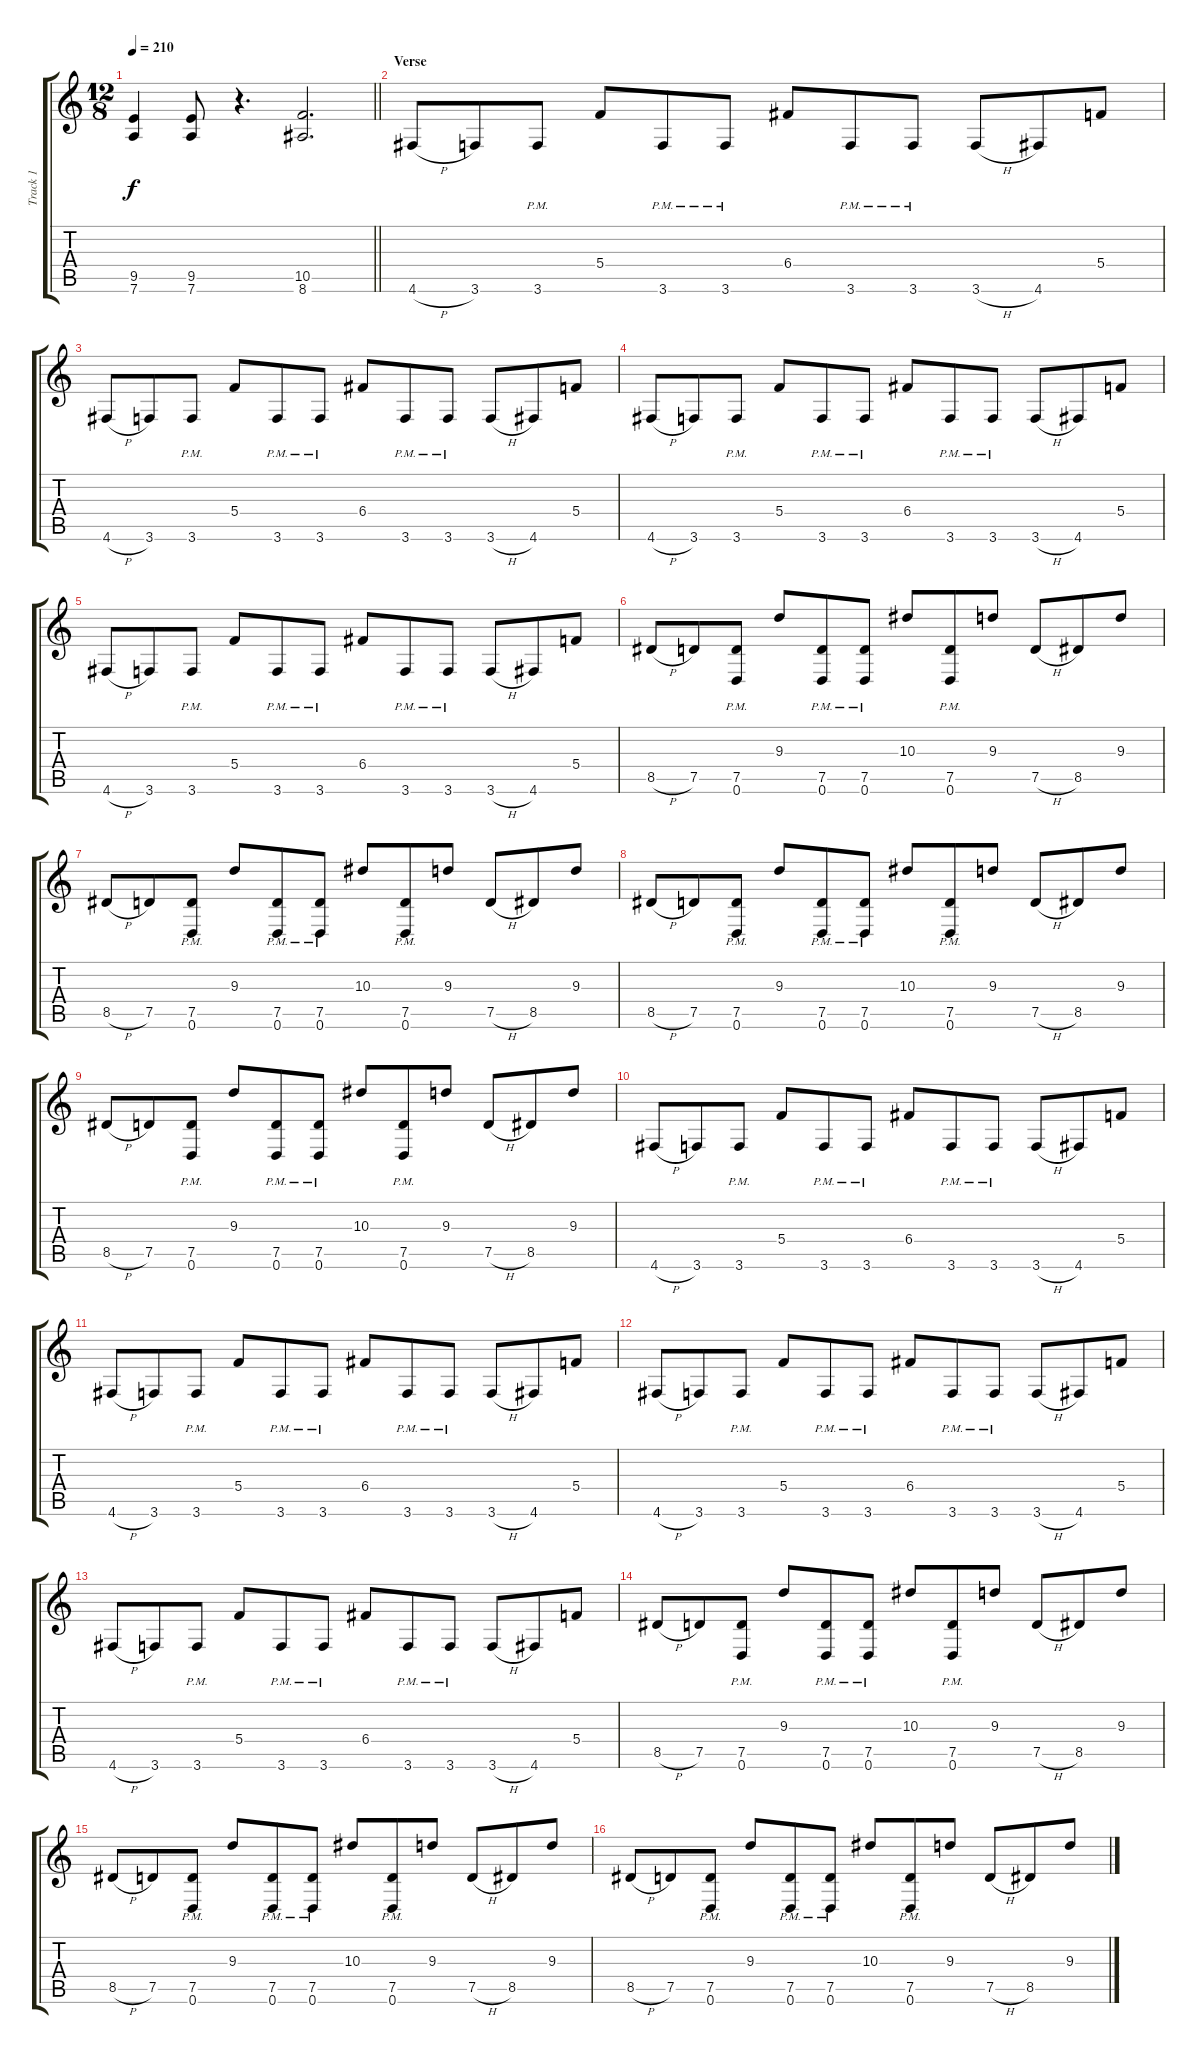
\track ("Track 1" "Track 1") {instrument distortionguitar}
\staff {score tabs}
\tuning (D4 A3 F3 C3 G2 D2) {hide}
\ts (12 8)
\tempo 210
\clef g2
\barLineRight lightlight
\ks c
(9.5 7.6).4{dy f} (9.5 7.6).8 r.4{d} (10.5 8.6).2{d} |
\section ("" "Verse")
4.6{h}.8 3.6.8 3.6{pm}.8 5.4.8 3.6{pm}.8 3.6{pm}.8 6.4.8 3.6{pm}.8 3.6{pm}.8 3.6{h}.8 4.6.8 5.4.8 |
4.6{h}.8 3.6.8 3.6{pm}.8 5.4.8 3.6{pm}.8 3.6{pm}.8 6.4.8 3.6{pm}.8 3.6{pm}.8 3.6{h}.8 4.6.8 5.4.8 |
4.6{h}.8 3.6.8 3.6{pm}.8 5.4.8 3.6{pm}.8 3.6{pm}.8 6.4.8 3.6{pm}.8 3.6{pm}.8 3.6{h}.8 4.6.8 5.4.8 |
4.6{h}.8 3.6.8 3.6{pm}.8 5.4.8 3.6{pm}.8 3.6{pm}.8 6.4.8 3.6{pm}.8 3.6{pm}.8 3.6{h}.8 4.6.8 5.4.8 |
8.5{h}.8 7.5.8 (7.5{pm} 0.6{pm}).8 9.3.8 (7.5{pm} 0.6{pm}).8 (7.5{pm} 0.6{pm}).8 10.3.8 (7.5{pm} 0.6{pm}).8 9.3.8 7.5{h}.8 8.5.8 9.3.8 |
8.5{h}.8 7.5.8 (7.5{pm} 0.6{pm}).8 9.3.8 (7.5{pm} 0.6{pm}).8 (7.5{pm} 0.6{pm}).8 10.3.8 (7.5{pm} 0.6{pm}).8 9.3.8 7.5{h}.8 8.5.8 9.3.8 |
8.5{h}.8 7.5.8 (7.5{pm} 0.6{pm}).8 9.3.8 (7.5{pm} 0.6{pm}).8 (7.5{pm} 0.6{pm}).8 10.3.8 (7.5{pm} 0.6{pm}).8 9.3.8 7.5{h}.8 8.5.8 9.3.8 |
8.5{h}.8 7.5.8 (7.5{pm} 0.6{pm}).8 9.3.8 (7.5{pm} 0.6{pm}).8 (7.5{pm} 0.6{pm}).8 10.3.8 (7.5{pm} 0.6{pm}).8 9.3.8 7.5{h}.8 8.5.8 9.3.8 |
4.6{h}.8 3.6.8 3.6{pm}.8 5.4.8 3.6{pm}.8 3.6{pm}.8 6.4.8 3.6{pm}.8 3.6{pm}.8 3.6{h}.8 4.6.8 5.4.8 |
4.6{h}.8 3.6.8 3.6{pm}.8 5.4.8 3.6{pm}.8 3.6{pm}.8 6.4.8 3.6{pm}.8 3.6{pm}.8 3.6{h}.8 4.6.8 5.4.8 |
4.6{h}.8 3.6.8 3.6{pm}.8 5.4.8 3.6{pm}.8 3.6{pm}.8 6.4.8 3.6{pm}.8 3.6{pm}.8 3.6{h}.8 4.6.8 5.4.8 |
4.6{h}.8 3.6.8 3.6{pm}.8 5.4.8 3.6{pm}.8 3.6{pm}.8 6.4.8 3.6{pm}.8 3.6{pm}.8 3.6{h}.8 4.6.8 5.4.8 |
8.5{h}.8 7.5.8 (7.5{pm} 0.6{pm}).8 9.3.8 (7.5{pm} 0.6{pm}).8 (7.5{pm} 0.6{pm}).8 10.3.8 (7.5{pm} 0.6{pm}).8 9.3.8 7.5{h}.8 8.5.8 9.3.8 |
8.5{h}.8 7.5.8 (7.5{pm} 0.6{pm}).8 9.3.8 (7.5{pm} 0.6{pm}).8 (7.5{pm} 0.6{pm}).8 10.3.8 (7.5{pm} 0.6{pm}).8 9.3.8 7.5{h}.8 8.5.8 9.3.8 |
8.5{h}.8 7.5.8 (7.5{pm} 0.6{pm}).8 9.3.8 (7.5{pm} 0.6{pm}).8 (7.5{pm} 0.6{pm}).8 10.3.8 (7.5{pm} 0.6{pm}).8 9.3.8 7.5{h}.8 8.5.8 9.3.8
